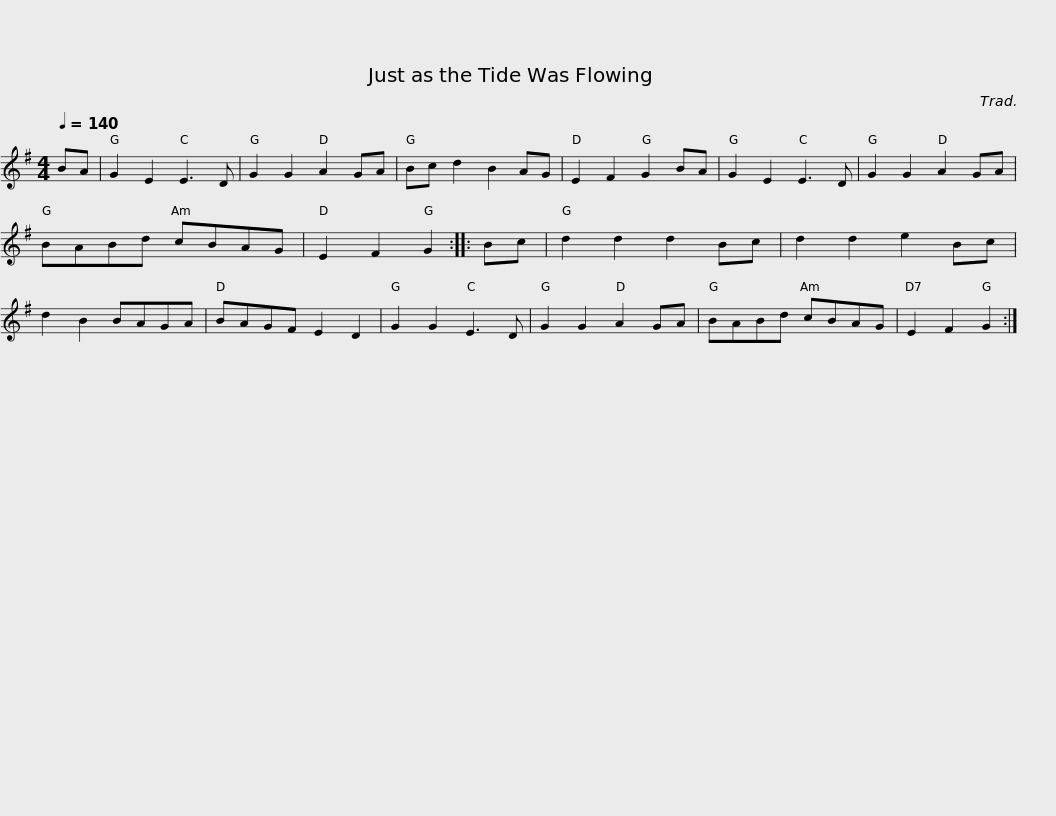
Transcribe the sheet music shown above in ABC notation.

X:1
L:1/8
Q:1/4=140
M:4/4
I:linebreak $
K:G
V:1 treble
V:1
 BA | G2 E2 E3 D | G2 G2 A2 GA | Bc d2 B2 AG | E2 F2 G2 BA | %5
 G2 E2 E3 D | G2 G2 A2 GA | BABd cBAG |$ E2 F2 G2 :: Bc | %10
 d2 d2 d2 Bc | d2 d2 e2 Bc | d2 B2 BAGA | BAGF E2 D2 | G2 G2 E3 D | %15
 G2 G2 A2 GA |$ BABd cBAG | E2 F2 G2 :| %18
